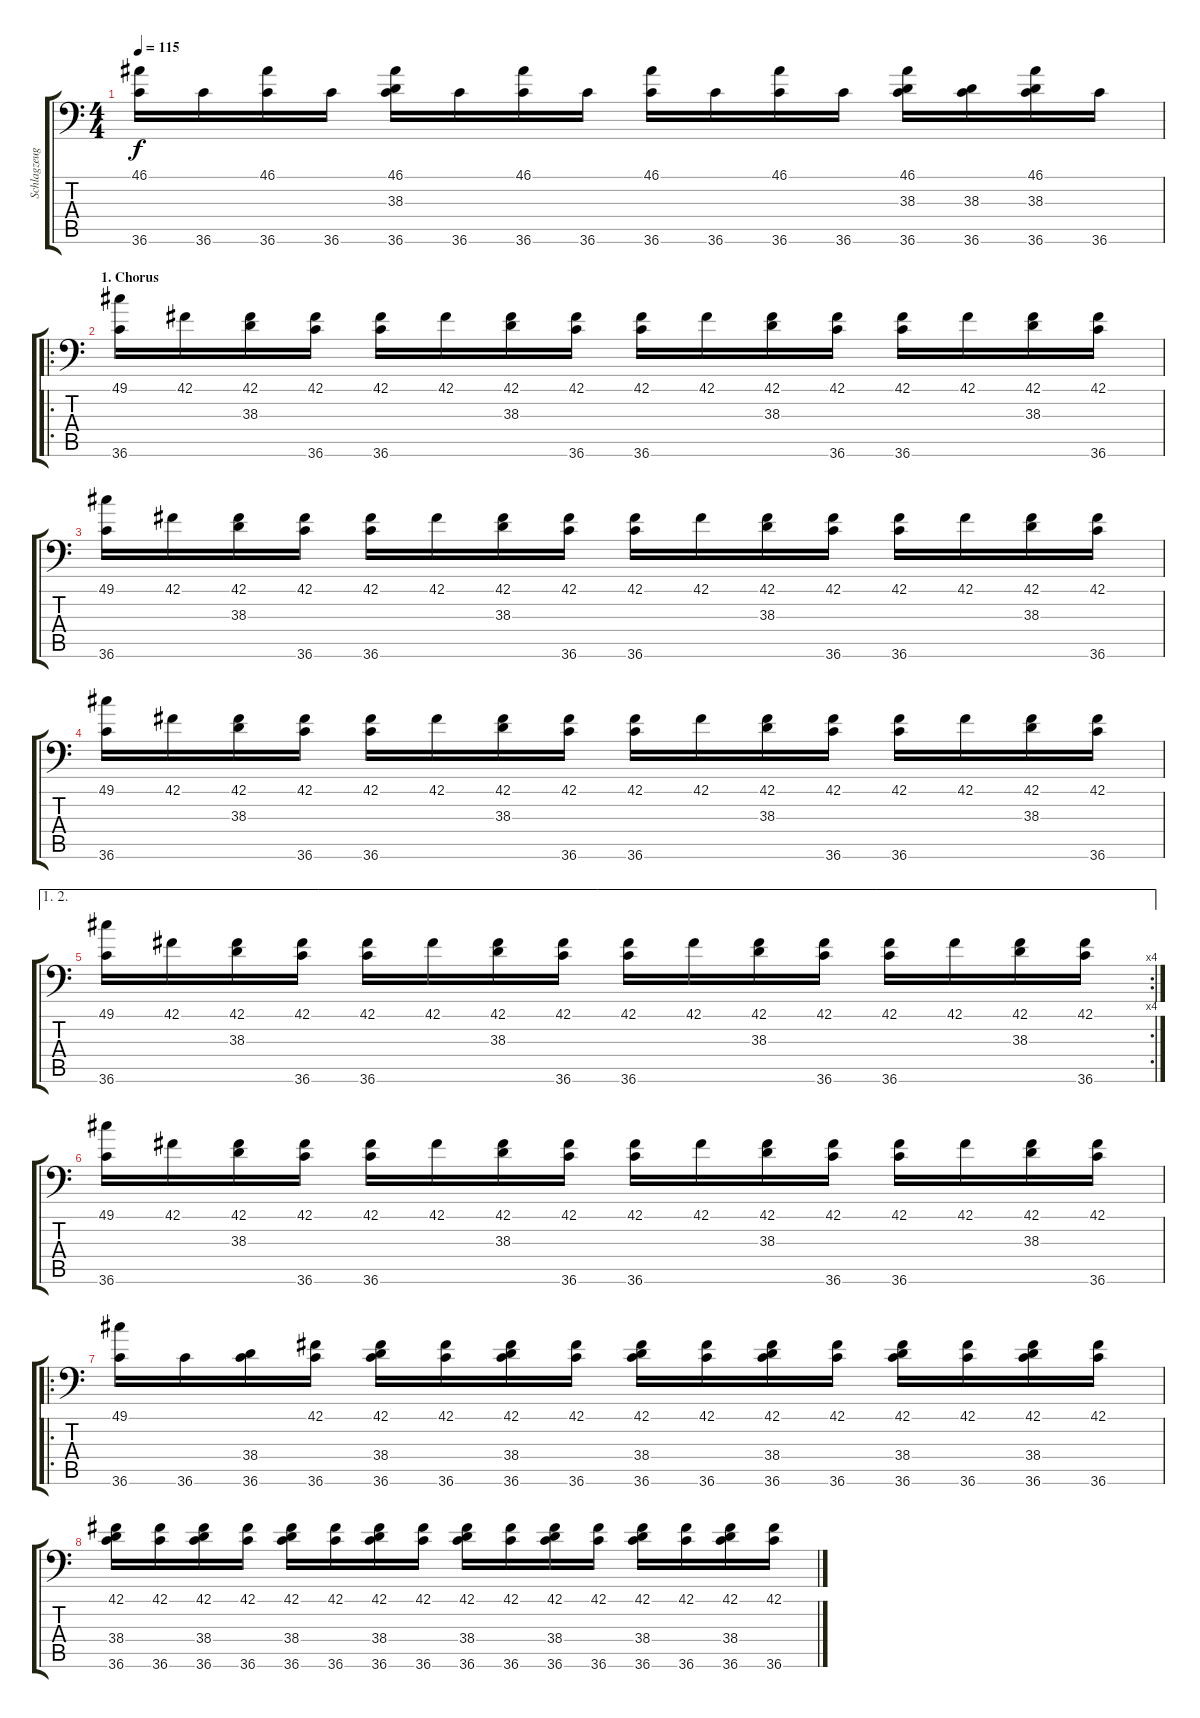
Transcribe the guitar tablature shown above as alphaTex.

\track ("Schlagzeug" "Schlagzeug") {instrument acousticgrandpiano}
\staff {score tabs}
\tuning (C-1 C-1 C-1 C-1 C-1 C-1) {hide}
\ts (4 4)
\tempo 115
\clef f4
\ks c
(46.1 36.6).16{dy f} 36.6.16 (46.1 36.6).16 36.6.16 (46.1 38.3 36.6).16 36.6.16 (46.1 36.6).16 36.6.16 (46.1 36.6).16 36.6.16 (46.1 36.6).16 36.6.16 (46.1 38.3 36.6).16 (38.3 36.6).16 (46.1 38.3 36.6).16 36.6.16 |
\ro
\section ("" "1. Chorus")
(49.1 36.6).16 42.1.16 (42.1 38.3).16 (42.1 36.6).16 (42.1 36.6).16 42.1.16 (42.1 38.3).16 (42.1 36.6).16 (42.1 36.6).16 42.1.16 (42.1 38.3).16 (42.1 36.6).16 (42.1 36.6).16 42.1.16 (42.1 38.3).16 (42.1 36.6).16 |
(49.1 36.6).16 42.1.16 (42.1 38.3).16 (42.1 36.6).16 (42.1 36.6).16 42.1.16 (42.1 38.3).16 (42.1 36.6).16 (42.1 36.6).16 42.1.16 (42.1 38.3).16 (42.1 36.6).16 (42.1 36.6).16 42.1.16 (42.1 38.3).16 (42.1 36.6).16 |
(49.1 36.6).16 42.1.16 (42.1 38.3).16 (42.1 36.6).16 (42.1 36.6).16 42.1.16 (42.1 38.3).16 (42.1 36.6).16 (42.1 36.6).16 42.1.16 (42.1 38.3).16 (42.1 36.6).16 (42.1 36.6).16 42.1.16 (42.1 38.3).16 (42.1 36.6).16 |
\ae (1 2)
\rc 4
(49.1 36.6).16 42.1.16 (42.1 38.3).16 (42.1 36.6).16 (42.1 36.6).16 42.1.16 (42.1 38.3).16 (42.1 36.6).16 (42.1 36.6).16 42.1.16 (42.1 38.3).16 (42.1 36.6).16 (42.1 36.6).16 42.1.16 (42.1 38.3).16 (42.1 36.6).16 |
(49.1 36.6).16 42.1.16 (42.1 38.3).16 (42.1 36.6).16 (42.1 36.6).16 42.1.16 (42.1 38.3).16 (42.1 36.6).16 (42.1 36.6).16 42.1.16 (42.1 38.3).16 (42.1 36.6).16 (42.1 36.6).16 42.1.16 (42.1 38.3).16 (42.1 36.6).16 |
\ro
(49.1 36.6).16 36.6.16 (38.4 36.6).16 (42.1 36.6).16 (42.1 38.4 36.6).16 (42.1 36.6).16 (42.1 38.4 36.6).16 (42.1 36.6).16 (42.1 38.4 36.6).16 (42.1 36.6).16 (42.1 38.4 36.6).16 (42.1 36.6).16 (42.1 38.4 36.6).16 (42.1 36.6).16 (42.1 38.4 36.6).16 (42.1 36.6).16 |
(42.1 38.4 36.6).16 (42.1 36.6).16 (42.1 38.4 36.6).16 (42.1 36.6).16 (42.1 38.4 36.6).16 (42.1 36.6).16 (42.1 38.4 36.6).16 (42.1 36.6).16 (42.1 38.4 36.6).16 (42.1 36.6).16 (42.1 38.4 36.6).16 (42.1 36.6).16 (42.1 38.4 36.6).16 (42.1 36.6).16 (42.1 38.4 36.6).16 (42.1 36.6).16
